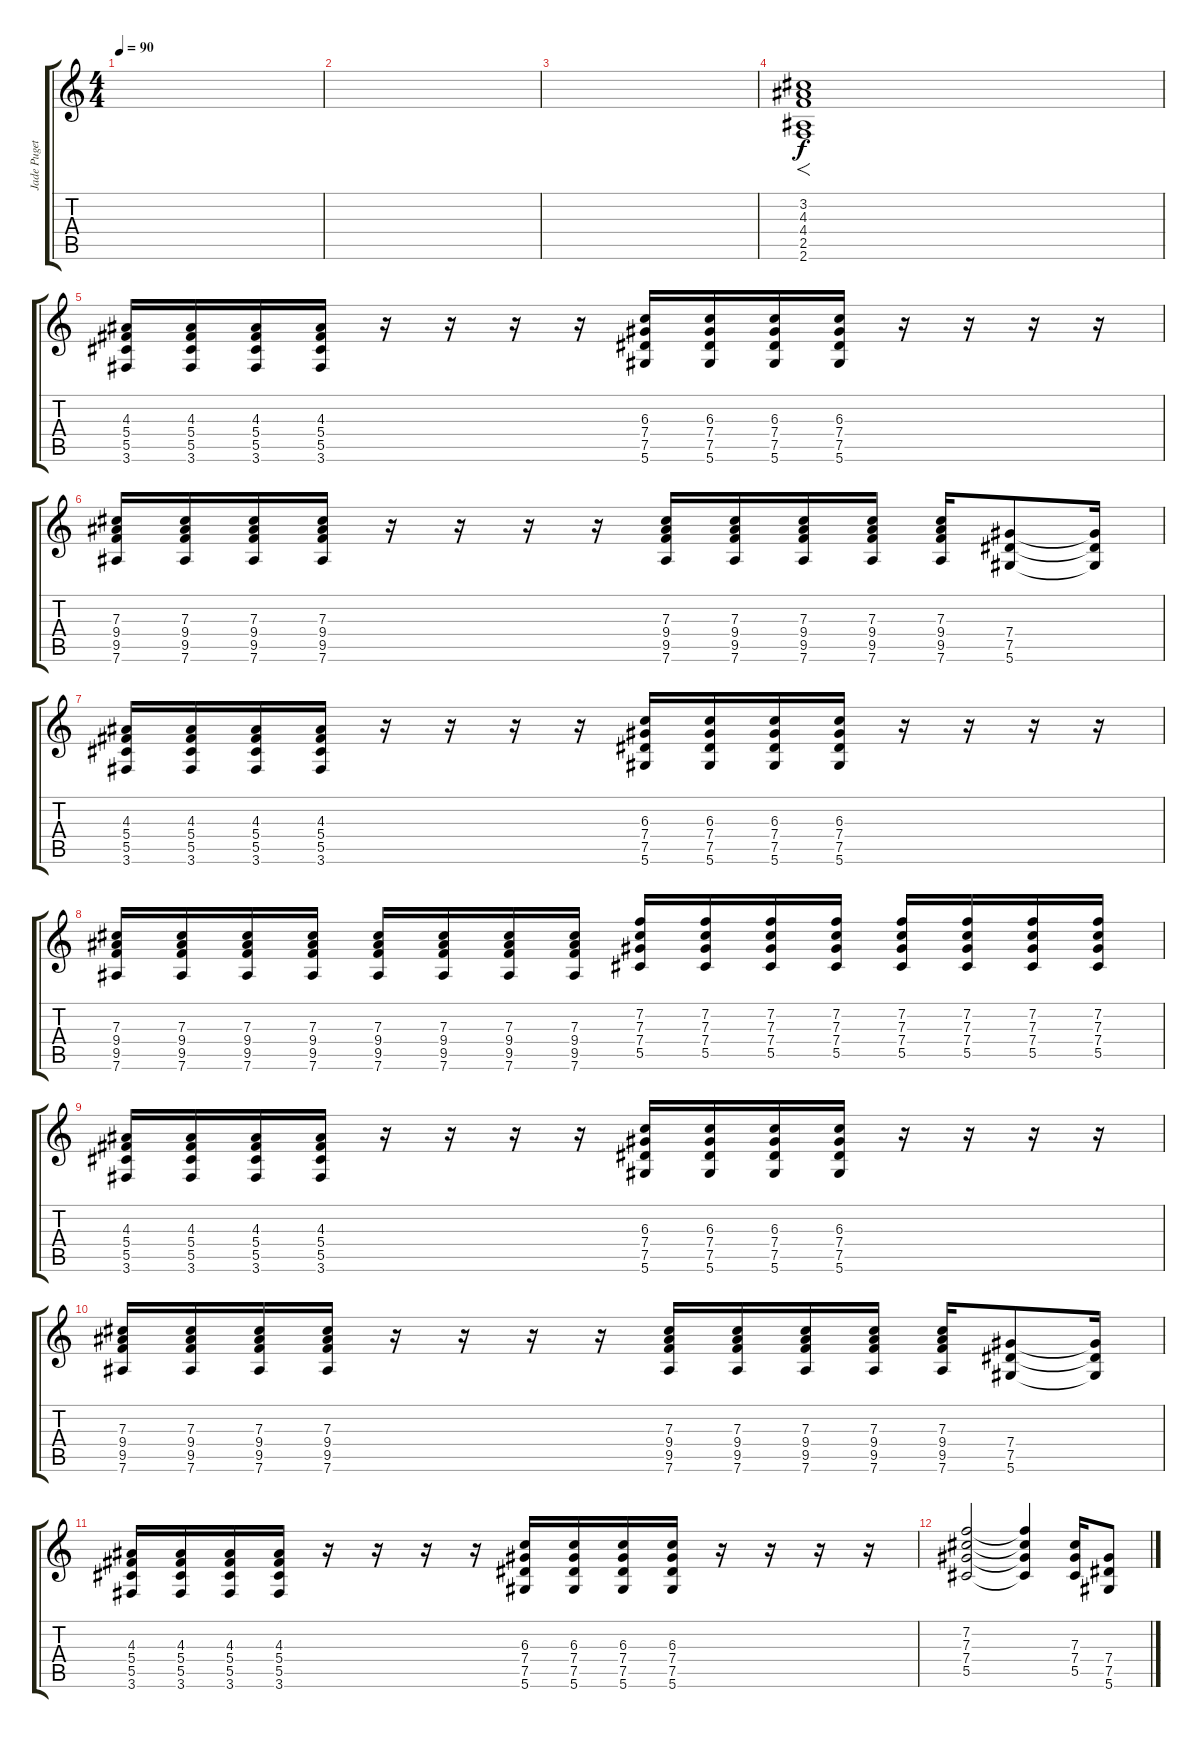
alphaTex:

\track ("Jade Puget" "Jade Puget") {instrument overdrivenguitar}
\staff {score tabs}
\tuning (Eb4 Bb3 Gb3 Db3 Ab2 Eb2) {hide}
\ts (4 4)
\tempo 90
\clef g2
\ks c
|
|
|
(3.2 4.3 4.4 2.5 2.6).1{f} |
(4.3 5.4 5.5 3.6).16 (4.3 5.4 5.5 3.6).16 (4.3 5.4 5.5 3.6).16 (4.3 5.4 5.5 3.6).16 r.16 r.16 r.16 r.16 (6.3 7.4 7.5 5.6).16 (6.3 7.4 7.5 5.6).16 (6.3 7.4 7.5 5.6).16 (6.3 7.4 7.5 5.6).16 r.16 r.16 r.16 r.16 |
(7.3 9.4 9.5 7.6).16 (7.3 9.4 9.5 7.6).16 (7.3 9.4 9.5 7.6).16 (7.3 9.4 9.5 7.6).16 r.16 r.16 r.16 r.16 (7.3 9.4 9.5 7.6).16 (7.3 9.4 9.5 7.6).16 (7.3 9.4 9.5 7.6).16 (7.3 9.4 9.5 7.6).16 (7.3 9.4 9.5 7.6).16 (7.4 7.5 5.6).8 (7.4{t} 7.5{t} 5.6{t}).16 |
(4.3 5.4 5.5 3.6).16 (4.3 5.4 5.5 3.6).16 (4.3 5.4 5.5 3.6).16 (4.3 5.4 5.5 3.6).16 r.16 r.16 r.16 r.16 (6.3 7.4 7.5 5.6).16 (6.3 7.4 7.5 5.6).16 (6.3 7.4 7.5 5.6).16 (6.3 7.4 7.5 5.6).16 r.16 r.16 r.16 r.16 |
(7.3 9.4 9.5 7.6).16 (7.3 9.4 9.5 7.6).16 (7.3 9.4 9.5 7.6).16 (7.3 9.4 9.5 7.6).16 (7.3 9.4 9.5 7.6).16 (7.3 9.4 9.5 7.6).16 (7.3 9.4 9.5 7.6).16 (7.3 9.4 9.5 7.6).16 (7.2 7.3 7.4 5.5).16 (7.2 7.3 7.4 5.5).16 (7.2 7.3 7.4 5.5).16 (7.2 7.3 7.4 5.5).16 (7.2 7.3 7.4 5.5).16 (7.2 7.3 7.4 5.5).16 (7.2 7.3 7.4 5.5).16 (7.2 7.3 7.4 5.5).16 |
(4.3 5.4 5.5 3.6).16 (4.3 5.4 5.5 3.6).16 (4.3 5.4 5.5 3.6).16 (4.3 5.4 5.5 3.6).16 r.16 r.16 r.16 r.16 (6.3 7.4 7.5 5.6).16 (6.3 7.4 7.5 5.6).16 (6.3 7.4 7.5 5.6).16 (6.3 7.4 7.5 5.6).16 r.16 r.16 r.16 r.16 |
(7.3 9.4 9.5 7.6).16 (7.3 9.4 9.5 7.6).16 (7.3 9.4 9.5 7.6).16 (7.3 9.4 9.5 7.6).16 r.16 r.16 r.16 r.16 (7.3 9.4 9.5 7.6).16 (7.3 9.4 9.5 7.6).16 (7.3 9.4 9.5 7.6).16 (7.3 9.4 9.5 7.6).16 (7.3 9.4 9.5 7.6).16 (7.4 7.5 5.6).8 (7.4{t} 7.5{t} 5.6{t}).16 |
(4.3 5.4 5.5 3.6).16 (4.3 5.4 5.5 3.6).16 (4.3 5.4 5.5 3.6).16 (4.3 5.4 5.5 3.6).16 r.16 r.16 r.16 r.16 (6.3 7.4 7.5 5.6).16 (6.3 7.4 7.5 5.6).16 (6.3 7.4 7.5 5.6).16 (6.3 7.4 7.5 5.6).16 r.16 r.16 r.16 r.16 |
(7.2 7.3 7.4 5.5).2 (7.2{t} 7.3{t} 7.4{t} 5.5{t}).4 (7.3 7.4 5.5).16 (7.4 7.5 5.6).8
